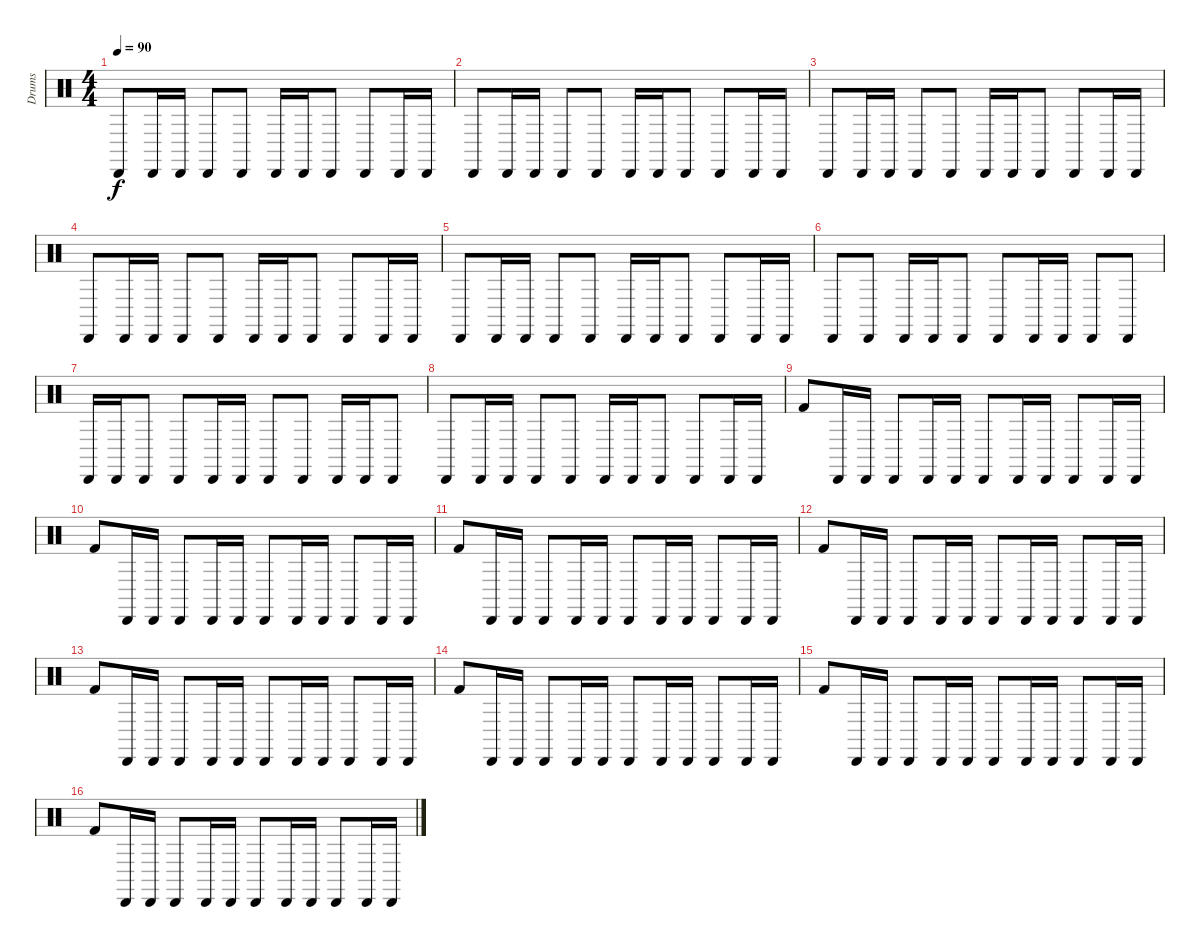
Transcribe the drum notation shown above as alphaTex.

\track ("Drums" "Drums") {instrument percussion}
\staff {score}
\articulation defaults
\ts (4 4)
\tempo 90
\clef neutral
\ks c "Cabasa (hit)".8{dy f} "Cabasa (hit)".16 "Cabasa (hit)".16 "Cabasa (hit)".8 "Cabasa (hit)".8 "Cabasa (hit)".16 "Cabasa (hit)".16 "Cabasa (hit)".8 "Cabasa (hit)".8 "Cabasa (hit)".16 "Cabasa (hit)".16
|
"Cabasa (hit)".8 "Cabasa (hit)".16 "Cabasa (hit)".16 "Cabasa (hit)".8 "Cabasa (hit)".8 "Cabasa (hit)".16 "Cabasa (hit)".16 "Cabasa (hit)".8 "Cabasa (hit)".8 "Cabasa (hit)".16 "Cabasa (hit)".16 |
"Cabasa (hit)".8 "Cabasa (hit)".16 "Cabasa (hit)".16 "Cabasa (hit)".8 "Cabasa (hit)".8 "Cabasa (hit)".16 "Cabasa (hit)".16 "Cabasa (hit)".8 "Cabasa (hit)".8 "Cabasa (hit)".16 "Cabasa (hit)".16 |
"Cabasa (hit)".8 "Cabasa (hit)".16 "Cabasa (hit)".16 "Cabasa (hit)".8 "Cabasa (hit)".8 "Cabasa (hit)".16 "Cabasa (hit)".16 "Cabasa (hit)".8 "Cabasa (hit)".8 "Cabasa (hit)".16 "Cabasa (hit)".16 |
"Cabasa (hit)".8 "Cabasa (hit)".16 "Cabasa (hit)".16 "Cabasa (hit)".8 "Cabasa (hit)".8 "Cabasa (hit)".16 "Cabasa (hit)".16 "Cabasa (hit)".8 "Cabasa (hit)".8 "Cabasa (hit)".16 "Cabasa (hit)".16 |
"Cabasa (hit)".8 "Cabasa (hit)".8 "Cabasa (hit)".16 "Cabasa (hit)".16 "Cabasa (hit)".8 "Cabasa (hit)".8 "Cabasa (hit)".16 "Cabasa (hit)".16 "Cabasa (hit)".8 "Cabasa (hit)".8 |
"Cabasa (hit)".16 "Cabasa (hit)".16 "Cabasa (hit)".8 "Cabasa (hit)".8 "Cabasa (hit)".16 "Cabasa (hit)".16 "Cabasa (hit)".8 "Cabasa (hit)".8 "Cabasa (hit)".16 "Cabasa (hit)".16 "Cabasa (hit)".8 |
"Cabasa (hit)".8 "Cabasa (hit)".16 "Cabasa (hit)".16 "Cabasa (hit)".8 "Cabasa (hit)".8 "Cabasa (hit)".16 "Cabasa (hit)".16 "Cabasa (hit)".8 "Cabasa (hit)".8 "Cabasa (hit)".16 "Cabasa (hit)".16 |
"Kick (hit) 2".8 "Cabasa (hit)".16 "Cabasa (hit)".16 "Cabasa (hit)".8 "Cabasa (hit)".16 "Cabasa (hit)".16 "Cabasa (hit)".8 "Cabasa (hit)".16 "Cabasa (hit)".16 "Cabasa (hit)".8 "Cabasa (hit)".16 "Cabasa (hit)".16 |
"Kick (hit) 2".8 "Cabasa (hit)".16 "Cabasa (hit)".16 "Cabasa (hit)".8 "Cabasa (hit)".16 "Cabasa (hit)".16 "Cabasa (hit)".8 "Cabasa (hit)".16 "Cabasa (hit)".16 "Cabasa (hit)".8 "Cabasa (hit)".16 "Cabasa (hit)".16 |
"Kick (hit) 2".8 "Cabasa (hit)".16 "Cabasa (hit)".16 "Cabasa (hit)".8 "Cabasa (hit)".16 "Cabasa (hit)".16 "Cabasa (hit)".8 "Cabasa (hit)".16 "Cabasa (hit)".16 "Cabasa (hit)".8 "Cabasa (hit)".16 "Cabasa (hit)".16 |
"Kick (hit) 2".8 "Cabasa (hit)".16 "Cabasa (hit)".16 "Cabasa (hit)".8 "Cabasa (hit)".16 "Cabasa (hit)".16 "Cabasa (hit)".8 "Cabasa (hit)".16 "Cabasa (hit)".16 "Cabasa (hit)".8 "Cabasa (hit)".16 "Cabasa (hit)".16 |
"Kick (hit) 2".8 "Cabasa (hit)".16 "Cabasa (hit)".16 "Cabasa (hit)".8 "Cabasa (hit)".16 "Cabasa (hit)".16 "Cabasa (hit)".8 "Cabasa (hit)".16 "Cabasa (hit)".16 "Cabasa (hit)".8 "Cabasa (hit)".16 "Cabasa (hit)".16 |
"Kick (hit) 2".8 "Cabasa (hit)".16 "Cabasa (hit)".16 "Cabasa (hit)".8 "Cabasa (hit)".16 "Cabasa (hit)".16 "Cabasa (hit)".8 "Cabasa (hit)".16 "Cabasa (hit)".16 "Cabasa (hit)".8 "Cabasa (hit)".16 "Cabasa (hit)".16 |
"Kick (hit) 2".8 "Cabasa (hit)".16 "Cabasa (hit)".16 "Cabasa (hit)".8 "Cabasa (hit)".16 "Cabasa (hit)".16 "Cabasa (hit)".8 "Cabasa (hit)".16 "Cabasa (hit)".16 "Cabasa (hit)".8 "Cabasa (hit)".16 "Cabasa (hit)".16 |
"Kick (hit) 2".8 "Cabasa (hit)".16 "Cabasa (hit)".16 "Cabasa (hit)".8 "Cabasa (hit)".16 "Cabasa (hit)".16 "Cabasa (hit)".8 "Cabasa (hit)".16 "Cabasa (hit)".16 "Cabasa (hit)".8 "Cabasa (hit)".16 "Cabasa (hit)".16
